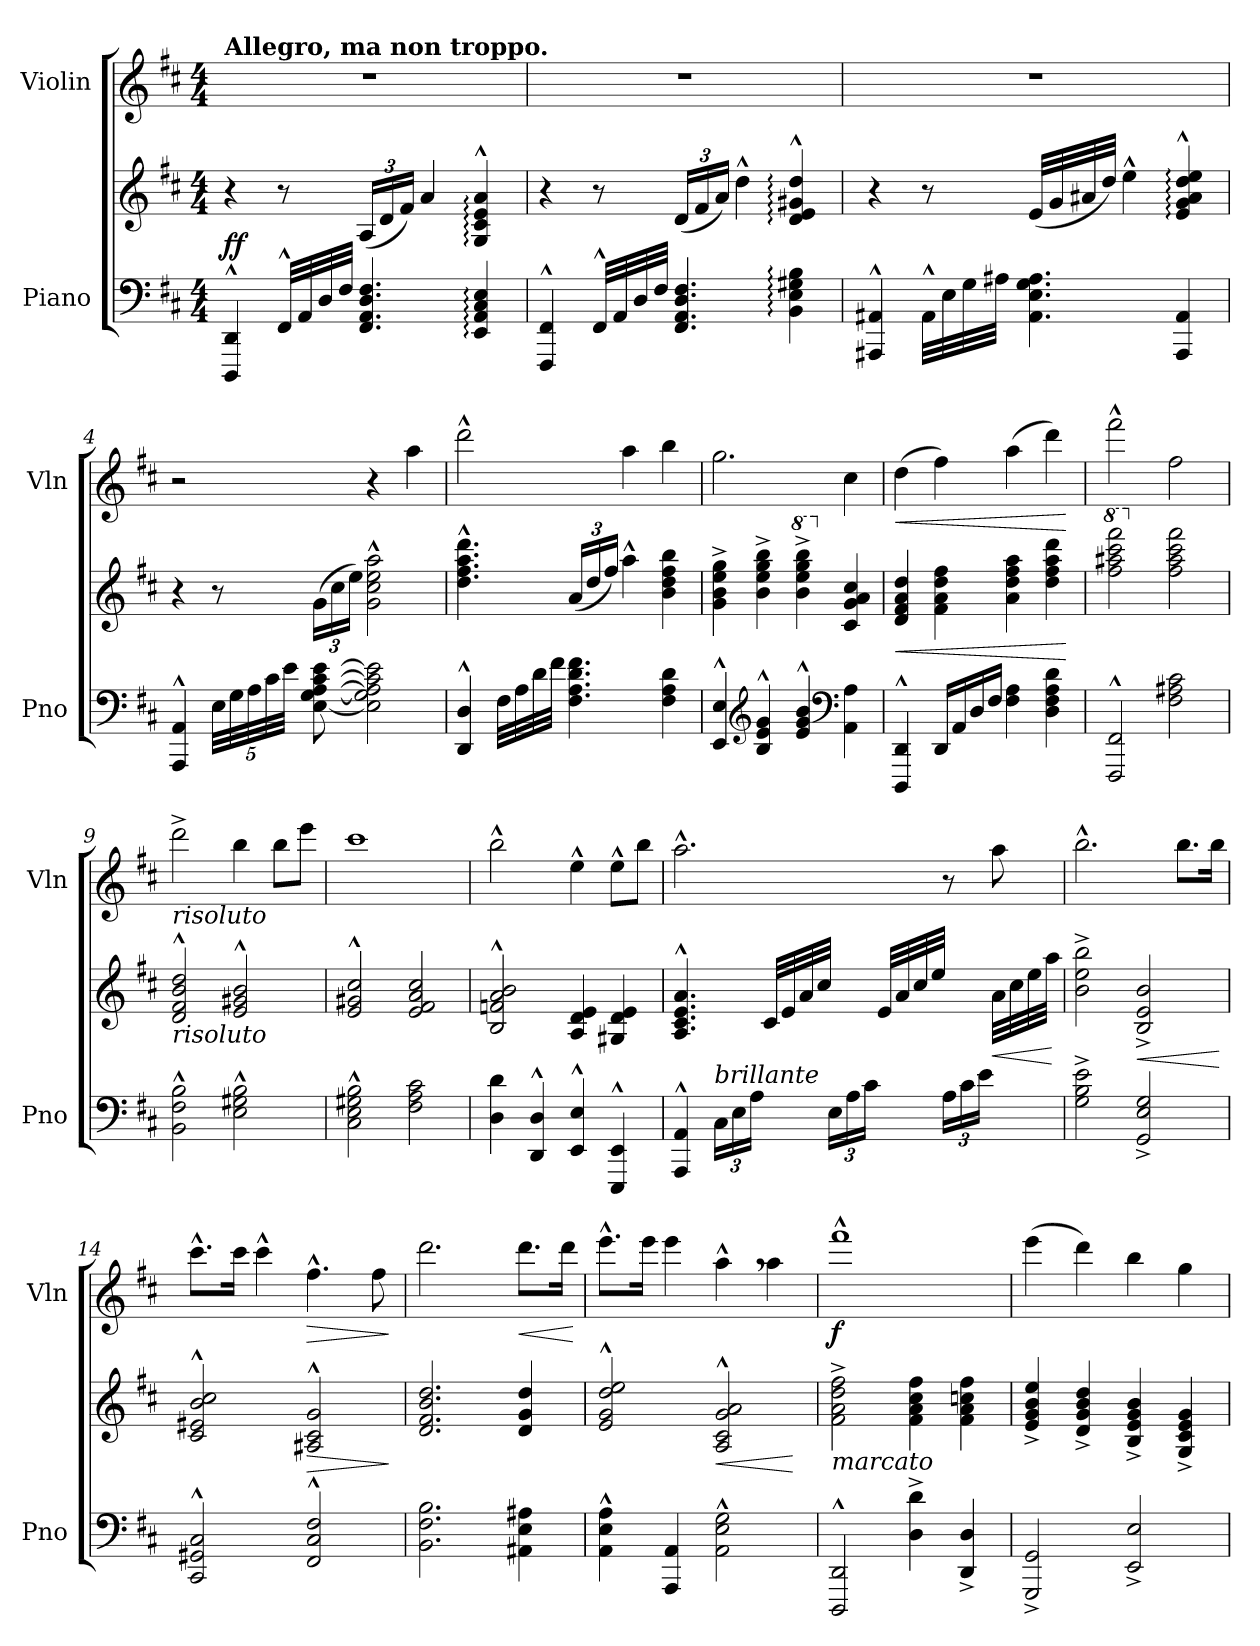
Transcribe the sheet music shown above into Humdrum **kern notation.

**kern	**kern	**dynam	**kern	**dynam
*part2	*part2	*part2	*part1	*part1
*staff3	*staff2	*staff2/3	*staff1	*staff1
*I"Piano	*	*	*I"Violin	*
*I'Pno	*	*	*I'Vln	*
*clefF4	*clefG2	*	*clefG2	*
*k[f#c#]	*k[f#c#]	*	*k[f#c#]	*
*M4/4	*M4/4	*	*M4/4	*
*MM120	*MM120	*	*MM120	*
=1	=1	=1	=1	=1
!	!	!	!LO:TX:a:B:t=Allegro, ma non troppo.	!
!	!	!LO:DY:a=2	!	!
4DDD/^^ 4DD/^^	4r	ff	1r	.
32FF#^^/LLL	8r	.	.	.
32AA/	.	.	.	.
32D/	.	.	.	.
32F#/JJJ	.	.	.	.
*	*Xbrackettup	*	*	*
4.FF#/ 4.AA/ 4.D/ 4.F#/	(<24A/LL	.	.	.
.	24d/	.	.	.
.	24f#/JJ)	.	.	.
.	4a/	.	.	.
4EE/: 4AA/: 4C#/: 4E/:	4G/:^^ 4c#/:^^ 4e/:^^ 4a/:^^	.	.	.
=2	=2	=2	=2	=2
4FFF#/^^ 4FF#/^^	4r	.	1r	.
32FF#^^/LLL	8r	.	.	.
32AA/	.	.	.	.
32D/	.	.	.	.
32F#/JJJ	.	.	.	.
4.FF#/ 4.AA/ 4.D/ 4.F#/	(<24d/LL	.	.	.
.	24f#/	.	.	.
.	24a/JJ)	.	.	.
.	4dd^^\	.	.	.
4BB\: 4E\: 4G#X\: 4B\:	4d/:^^ 4e/:^^ 4g#X/:^^ 4dd/:^^	.	.	.
!!LO:LB:g=z
=3	=3	=3	=3	=3
4AAA#X/^^ 4AA#X/^^	4r	.	1r	.
32AA#^^\LLL	8r	.	.	.
32E\	.	.	.	.
32G\	.	.	.	.
32A#X\JJJ	.	.	.	.
4.AA#\ 4.E\ 4.G\ 4.A#\	(<32e/LLL	.	.	.
.	32g/	.	.	.
.	32a#X/	.	.	.
.	32dd/JJJ)	.	.	.
.	4ee^^\	.	.	.
4AAA#/ 4AA#/	4e/:^^ 4g/:^^ 4a#/:^^ 4dd/:^^ 4ee/:^^	.	.	.
=4	=4	=4	=4	=4
4AAA/^^ 4AA/^^	4r	.	2r	.
*Xbrackettup	*	*	*	*
40E\LLL	8r	.	.	.
40G\	.	.	.	.
40A\	.	.	.	.
40c#\	.	.	.	.
40e\JJJ	.	.	.	.
[8E\ [8G\ [8A\ [8c#\ [8e\	(>24g\LL	.	.	.
.	24cc#\	.	.	.
.	24ee\JJ)	.	.	.
2E\] 2G\] 2A\] 2c#\] 2e\]	2g\^^ 2cc#\^^ 2ee\^^ 2aa\^^	.	4r	.
.	.	.	4aa\	.
=5	=5	=5	=5	=5
4DD/^^ 4D/^^	4.dd\^^ 4.ff#\^^ 4.aa\^^ 4.ddd\^^	.	2ddd^^\	.
32F#\LLL	.	.	.	.
32A\	.	.	.	.
32d\	.	.	.	.
32f#\JJJ	.	.	.	.
4.F#\ 4.A\ 4.d\ 4.f#\	(<24a/LL	.	.	.
.	24dd/	.	.	.
.	24ff#/JJ)	.	.	.
.	4aa^^\	.	4aa\	.
4F#\ 4A\ 4d\	4b\ 4dd\ 4ff#\ 4bb\	.	4bb\	.
!!LO:LB:g=z
=6	=6	=6	=6	=6
4EE/^^ 4E/^^	4g\^ 4b\^ 4ee\^ 4gg\^	.	2.gg\	.
*clefG2	*	*	*	*
4B/^^ 4e/^^ 4g/^^	4b\^ 4ee\^ 4gg\^ 4bb\^	.	.	.
*	*8va	*	*	*
4e/^^ 4g/^^ 4b/^^	4bb\^ 4eee\^ 4ggg\^ 4bbb\^	.	.	.
*clefF4	*	*	*	*
*	*X8va	*	*	*
4AA\ 4A\	4c#/ 4g/ 4a/ 4cc#/	.	4cc#\	.
=7	=7	=7	=7	=7
!	!	!LO:HP:b	!	!LO:HP:b
4DDD/^^ 4DD/^^	4d/ 4f#/ 4a/ 4dd/	<	(>4dd\	<
16DD/LL	4f#\ 4a\ 4dd\ 4ff#\	.	4ff#\)	.
16AA/	.	.	.	.
16D/	.	.	.	.
16F#/JJ	.	.	.	.
4F#\ 4A\	4a\ 4dd\ 4ff#\ 4aa\	.	(>4aa\	.
4D\ 4F#\ 4A\ 4d\	4dd\ 4ff#\ 4aa\ 4ddd\	.	4ddd\)	.
.	.	[	.	[
=8	=8	=8	=8	=8
*	*8va	*	*	*
2FFF#/^^ 2FF#/^^	2fff#\ 2aaa#X\ 2cccc#\ 2ffff#\	.	2fff#^^\	.
*	*X8va	*	*	*
2F#\ 2A#X\ 2c#\	2ff#\ 2aa#\ 2ccc#\ 2fff#\	.	2ff#\	.
=9	=9	=9	=9	=9
!	!	!	!LO:TX:b:i:t=risoluto	!
!	!LO:TX:b:i:t=risoluto	!	!	!
2BB\^^ 2F#\^^ 2B\^^	2d/^^ 2f#/^^ 2b/^^ 2dd/^^	.	2ddd^\	.
2E\^^ 2G#X\^^ 2B\^^	2e/^^ 2g#X/^^ 2b/^^	.	4bb\	.
.	.	.	8bb\L	.
.	.	.	8eee\J	.
=10	=10	=10	=10	=10
2C#\^^ 2E\^^ 2G#X\^^ 2B\^^	2e/^^ 2g#X/^^ 2cc#/^^	.	1ccc#	.
2F#\ 2A\ 2c#\	2e/ 2f#/ 2a/ 2cc#/	.	.	.
!!LO:PB:g=z
=11	=11	=11	=11	=11
4D\ 4d\	2B/^^ 2fn/^^ 2a/^^ 2b/^^	.	2bb^^\	.
4DD/^^ 4D/^^	.	.	.	.
4EE/^^ 4E/^^	4A/ 4d/ 4e/	.	4ee^^\	.
4EEE/^^ 4EE/^^	4G#X/ 4d/ 4e/	.	8ee^^\L	.
.	.	.	8bb\J	.
=12	=12	=12	=12	=12
4AAA/^^ 4AA/^^	4.A/^^ 4.c#/^^ 4.e/^^ 4.a/^^	.	2.aa^^\	.
!LO:TX:a:i:t=brillante	!	!	!	!
24C#\LL	.	.	.	.
24E\	.	.	.	.
24A\JJ	.	.	.	.
8ryy	32c#/LLL	.	.	.
.	32e/	.	.	.
.	32a/	.	.	.
.	32cc#/JJJ	.	.	.
24E\LL	8ryy	.	.	.
24A\	.	.	.	.
24c#\JJ	.	.	.	.
8ryy	32e/LLL	.	.	.
.	32a/	.	.	.
.	32cc#/	.	.	.
.	32ee/JJJ	.	.	.
24A\LL	8ryy	.	8r	.
24c#\	.	.	.	.
24e\JJ	.	.	.	.
!	!	!LO:HP:b	!	!
8ryy	32a\LLL	<	8aa\	.
.	32cc#\	.	.	.
.	32ee\	.	.	.
.	32aa\JJJ	.	.	.
.	.	[	.	.
=13	=13	=13	=13	=13
2G\^ 2B\^ 2e\^	2b\^ 2ee\^ 2bb\^	.	2.bb^^\	.
!	!	!LO:HP:b	!	!
2GG/^ 2E/^ 2G/^	2B/^ 2e/^ 2b/^	<	.	.
.	.	.	8.bb\L	.
.	.	.	16bb\Jk	.
.	.	[	.	.
=14	=14	=14	=14	=14
2CC#/^^ 2GG#X/^^ 2C#/^^	2c#/^^ 2e#X/^^ 2b/^^ 2cc#/^^	.	8.ccc#^^\L	.
.	.	.	16ccc#\Jk	.
.	.	.	4ccc#^^\	.
!	!	!LO:HP:b	!	!LO:HP:b
2FF#/^^ 2C#/^^ 2F#/^^	2A#X/^^ 2c#/^^ 2g/^^	>	4.ff#^^\	>
.	.	.	8ff#\	.
.	.	]	.	]
!!LO:LB:g=z
=15	=15	=15	=15	=15
2.BB\ 2.F#\ 2.B\	2.d/ 2.f#/ 2.b/ 2.dd/	.	2.ddd\	.
!	!	!	!	!LO:HP:b
4AA#X\ 4E\ 4A#X\	4d/ 4g/ 4dd/	.	8.ddd\L	<
.	.	.	16ddd\Jk	.
.	.	.	.	[
=16	=16	=16	=16	=16
4AA\^^ 4E\^^ 4A\^^	2e/^^ 2g/^^ 2dd/^^ 2ee/^^	.	8.eee^^\L	.
.	.	.	16eee\Jk	.
4AAA/ 4AA/	.	.	4eee\	.
!	!	!LO:HP:b	!	!
2AA\^^ 2E\^^ 2G\^^	2A/^^ 2c#/^^ 2g/^^ 2a/^^	<	4aa^^,\	.
.	.	.	4aa\	.
.	.	[	.	.
=17	=17	=17	=17	=17
!	!LO:TX:b:i:t=marcato	!	!	!
!	!	!	!	!LO:DY:b
2DDD/^^ 2DD/^^	2f#\^ 2a\^ 2dd\^ 2ff#\^	.	1fff#^^	f
4D\^ 4d\^	4f#\ 4a\ 4cc#\ 4ff#\	.	.	.
4DD/^ 4D/^	4f#\ 4a\ 4ccn\ 4ff#\	.	.	.
!!LO:LB:g=z
=18	=18	=18	=18	=18
2GGG/^ 2GG/^	4e/^ 4g/^ 4b/^ 4ee/^	.	(>4eee\	.
.	4d/^ 4g/^ 4b/^ 4dd/^	.	4ddd\)	.
2EE/^ 2E/^	4B/^ 4e/^ 4g/^ 4b/^	.	4bb\	.
.	4G/^ 4c#/^ 4e/^ 4g/^	.	4gg\	.
=	=	=	=	=
*-	*-	*-	*-	*-
